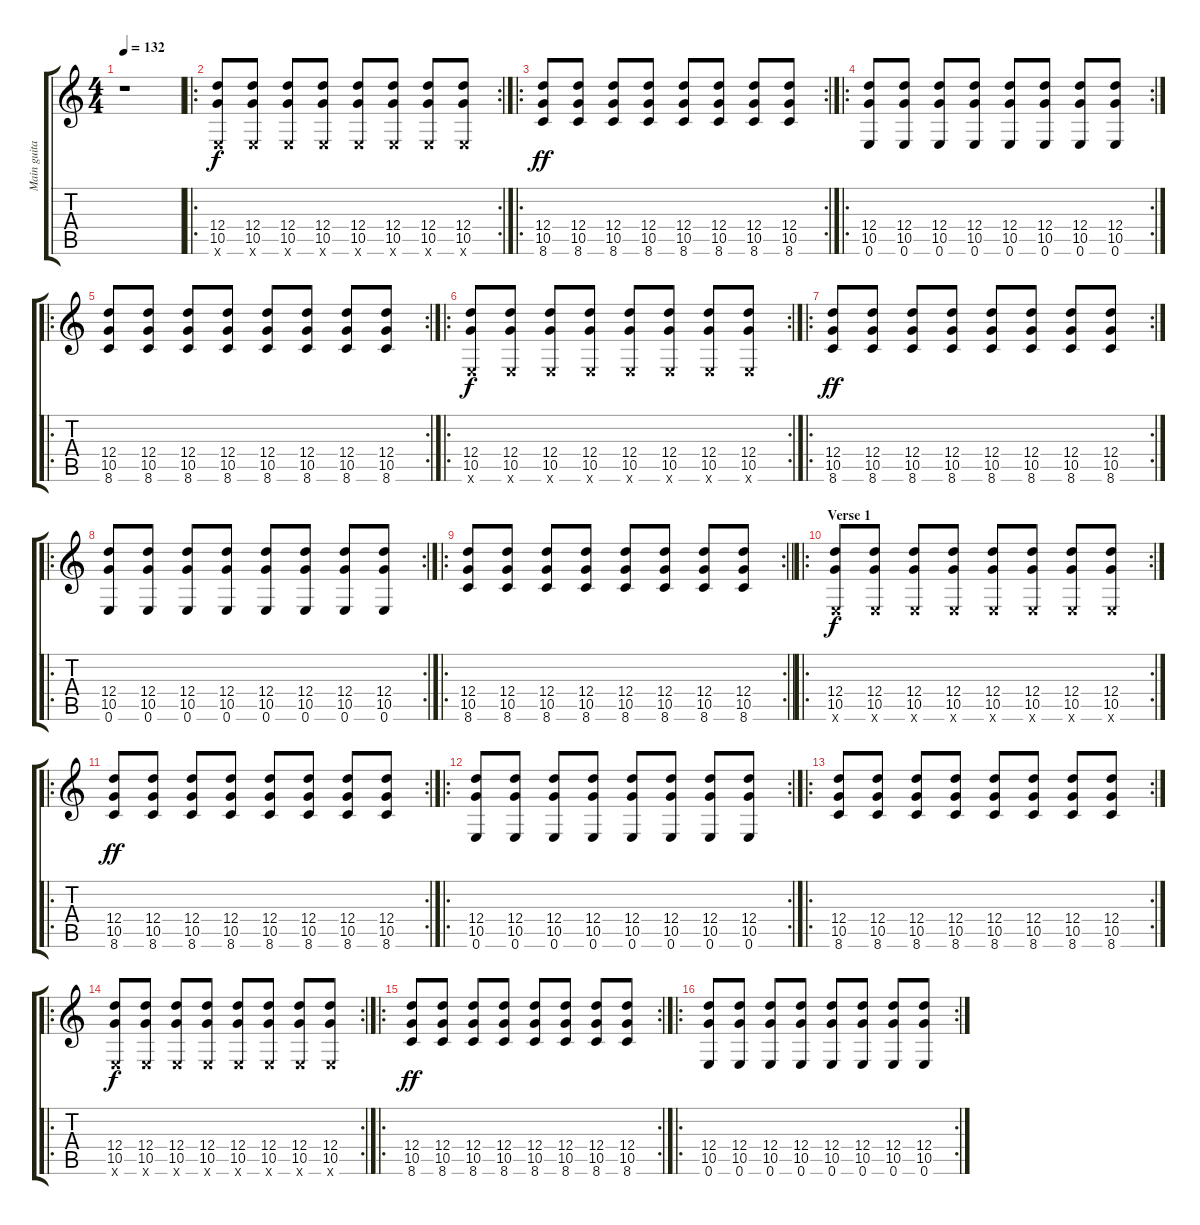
\track ("Main guitar" "Main guita") {instrument overdrivenguitar}
\staff {score tabs}
\tuning (E4 B3 G3 D3 A2 E2) {hide}
\ts (4 4)
\tempo 132
\clef g2
\ks c
r.1{dy f instrument overdrivenguitar} |
\ro
\rc 2
(12.4 10.5 0.6{x}).8{volume 13 balance 8 instrument electricguitarjazz} (12.4 10.5 0.6{x}).8 (12.4 10.5 0.6{x}).8 (12.4 10.5 0.6{x}).8 (12.4 10.5 0.6{x}).8 (12.4 10.5 0.6{x}).8 (12.4 10.5 0.6{x}).8 (12.4 10.5 0.6{x}).8 |
\ro
\rc 2
(12.4 10.5 8.6).8{dy ff} (12.4 10.5 8.6).8 (12.4 10.5 8.6).8 (12.4 10.5 8.6).8 (12.4 10.5 8.6).8 (12.4 10.5 8.6).8 (12.4 10.5 8.6).8 (12.4 10.5 8.6).8 |
\ro
\rc 2
(12.4 10.5 0.6).8 (12.4 10.5 0.6).8 (12.4 10.5 0.6).8 (12.4 10.5 0.6).8 (12.4 10.5 0.6).8 (12.4 10.5 0.6).8 (12.4 10.5 0.6).8 (12.4 10.5 0.6).8 |
\ro
\rc 2
(12.4 10.5 8.6).8 (12.4 10.5 8.6).8 (12.4 10.5 8.6).8 (12.4 10.5 8.6).8 (12.4 10.5 8.6).8 (12.4 10.5 8.6).8 (12.4 10.5 8.6).8 (12.4 10.5 8.6).8 |
\ro
\rc 2
(12.4 10.5 0.6{x}).8{dy f volume 13 balance 8 instrument electricguitarjazz} (12.4 10.5 0.6{x}).8 (12.4 10.5 0.6{x}).8 (12.4 10.5 0.6{x}).8 (12.4 10.5 0.6{x}).8 (12.4 10.5 0.6{x}).8 (12.4 10.5 0.6{x}).8 (12.4 10.5 0.6{x}).8 |
\ro
\rc 2
(12.4 10.5 8.6).8{dy ff} (12.4 10.5 8.6).8 (12.4 10.5 8.6).8 (12.4 10.5 8.6).8 (12.4 10.5 8.6).8 (12.4 10.5 8.6).8 (12.4 10.5 8.6).8 (12.4 10.5 8.6).8 |
\ro
\rc 2
(12.4 10.5 0.6).8 (12.4 10.5 0.6).8 (12.4 10.5 0.6).8 (12.4 10.5 0.6).8 (12.4 10.5 0.6).8 (12.4 10.5 0.6).8 (12.4 10.5 0.6).8 (12.4 10.5 0.6).8 |
\ro
\rc 2
\barLineRight lightlight
(12.4 10.5 8.6).8 (12.4 10.5 8.6).8 (12.4 10.5 8.6).8 (12.4 10.5 8.6).8 (12.4 10.5 8.6).8 (12.4 10.5 8.6).8 (12.4 10.5 8.6).8 (12.4 10.5 8.6).8 |
\ro
\rc 2
\section ("" "Verse 1")
(12.4 10.5 0.6{x}).8{dy f volume 13 balance 8 instrument electricguitarjazz} (12.4 10.5 0.6{x}).8 (12.4 10.5 0.6{x}).8 (12.4 10.5 0.6{x}).8 (12.4 10.5 0.6{x}).8 (12.4 10.5 0.6{x}).8 (12.4 10.5 0.6{x}).8 (12.4 10.5 0.6{x}).8 |
\ro
\rc 2
(12.4 10.5 8.6).8{dy ff} (12.4 10.5 8.6).8 (12.4 10.5 8.6).8 (12.4 10.5 8.6).8 (12.4 10.5 8.6).8 (12.4 10.5 8.6).8 (12.4 10.5 8.6).8 (12.4 10.5 8.6).8 |
\ro
\rc 2
(12.4 10.5 0.6).8 (12.4 10.5 0.6).8 (12.4 10.5 0.6).8 (12.4 10.5 0.6).8 (12.4 10.5 0.6).8 (12.4 10.5 0.6).8 (12.4 10.5 0.6).8 (12.4 10.5 0.6).8 |
\ro
\rc 2
(12.4 10.5 8.6).8 (12.4 10.5 8.6).8 (12.4 10.5 8.6).8 (12.4 10.5 8.6).8 (12.4 10.5 8.6).8 (12.4 10.5 8.6).8 (12.4 10.5 8.6).8 (12.4 10.5 8.6).8 |
\ro
\rc 2
(12.4 10.5 0.6{x}).8{dy f volume 13 balance 8 instrument electricguitarjazz} (12.4 10.5 0.6{x}).8 (12.4 10.5 0.6{x}).8 (12.4 10.5 0.6{x}).8 (12.4 10.5 0.6{x}).8 (12.4 10.5 0.6{x}).8 (12.4 10.5 0.6{x}).8 (12.4 10.5 0.6{x}).8 |
\ro
\rc 2
(12.4 10.5 8.6).8{dy ff} (12.4 10.5 8.6).8 (12.4 10.5 8.6).8 (12.4 10.5 8.6).8 (12.4 10.5 8.6).8 (12.4 10.5 8.6).8 (12.4 10.5 8.6).8 (12.4 10.5 8.6).8 |
\ro
\rc 2
(12.4 10.5 0.6).8 (12.4 10.5 0.6).8 (12.4 10.5 0.6).8 (12.4 10.5 0.6).8 (12.4 10.5 0.6).8 (12.4 10.5 0.6).8 (12.4 10.5 0.6).8 (12.4 10.5 0.6).8
